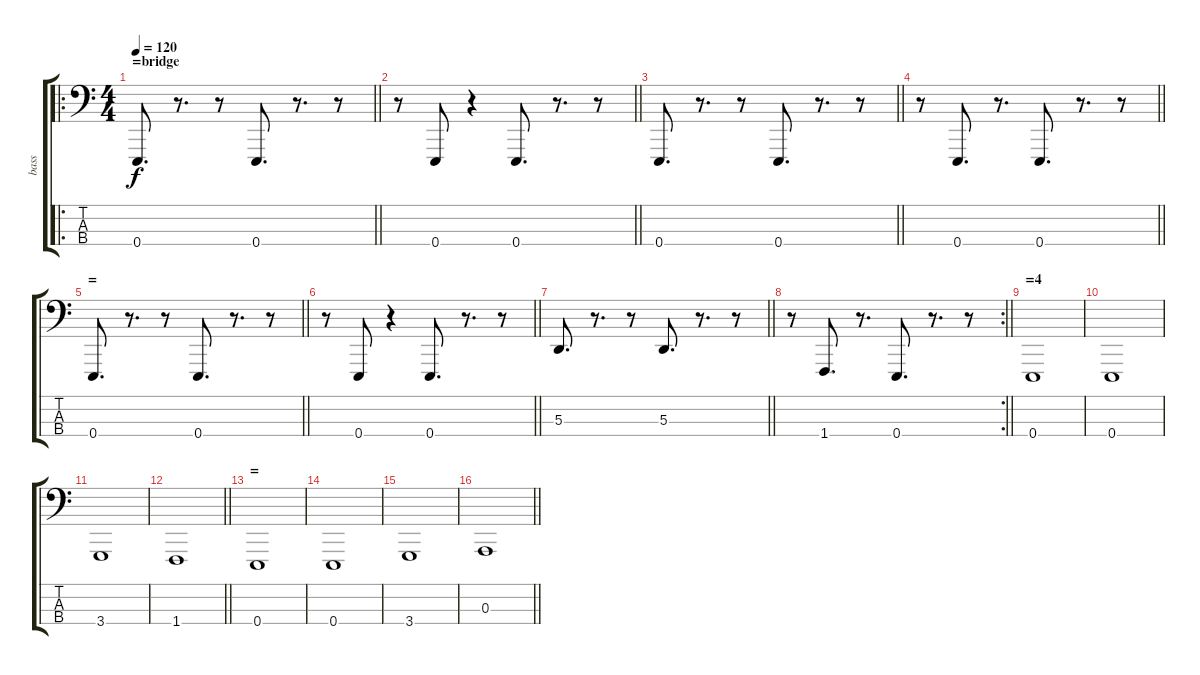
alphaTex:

\track ("bass" "bass") {instrument brightacousticpiano}
\staff {score tabs}
\tuning (G2 D2 A1 E1) {hide}
\ro
\ts (4 4)
\section ("" "=bridge")
\tempo 120
\clef f4
\barLineRight lightlight
\ks c
0.4.8{d dy f} r.8{d} r.8 0.4.8{d} r.8{d} r.8 |
\barLineRight lightlight
r.8 0.4.8 r.4 0.4.8{d} r.8{d} r.8 |
\barLineRight lightlight
0.4.8{d} r.8{d} r.8 0.4.8{d} r.8{d} r.8 |
\barLineRight lightlight
r.8 0.4.8{d} r.8{d} 0.4.8{d} r.8{d} r.8 |
\section ("" "=")
\barLineRight lightlight
0.4.8{d} r.8{d} r.8 0.4.8{d} r.8{d} r.8 |
\barLineRight lightlight
r.8 0.4.8 r.4 0.4.8{d} r.8{d} r.8 |
\barLineRight lightlight
5.3.8{d} r.8{d} r.8 5.3.8{d} r.8{d} r.8 |
\rc 2
\barLineRight lightlight
r.8 1.4.8{d} r.8{d} 0.4.8{d} r.8{d} r.8 |
\section ("" "=4")
0.4.1 |
0.4.1 |
3.4.1 |
\barLineRight lightlight
1.4.1 |
\section ("" "=")
0.4.1 |
0.4.1 |
3.4.1 |
\barLineRight lightlight
0.3.1
